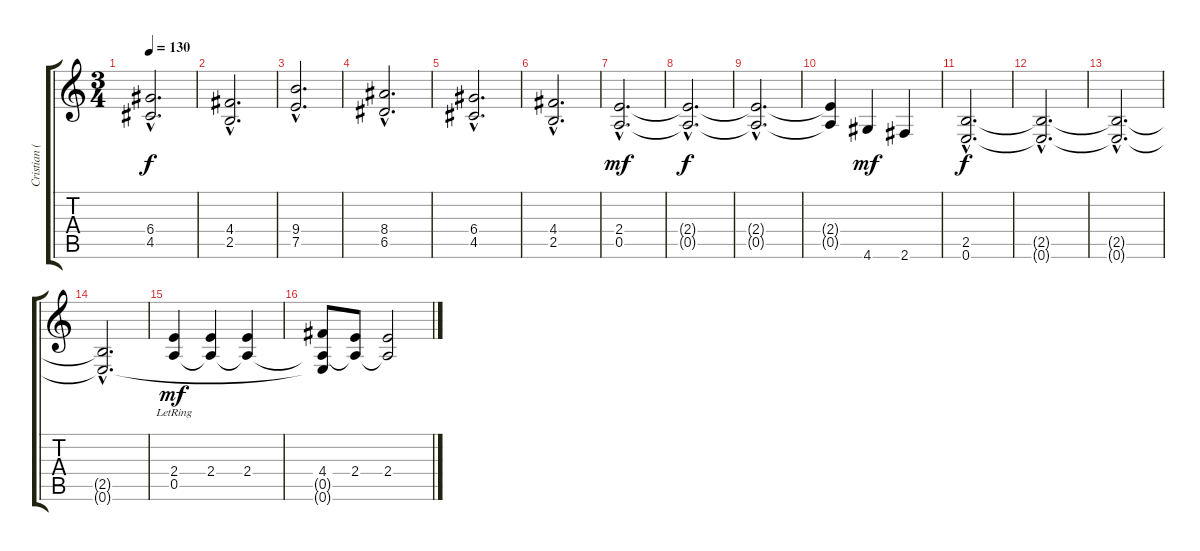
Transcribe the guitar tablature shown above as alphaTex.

\track ("Cristian (guitarra)" "Cristian (") {instrument overdrivenguitar}
\staff {score tabs}
\tuning (E4 B3 G3 D3 A2 E2) {hide}
\ts (3 4)
\tempo 130
\clef g2
\ks c
(6.4{hac} 4.5{hac}).2{d dy f} |
(4.4{hac} 2.5{hac}).2{d} |
(9.4{hac} 7.5{hac}).2{d} |
(8.4{hac} 6.5{hac}).2{d} |
(6.4{hac} 4.5{hac}).2{d} |
(4.4{hac} 2.5{hac}).2{d} |
(2.4{hac} 0.5{hac}).2{d dy mf} |
(2.4{hac t} 0.5{hac t}).2{d dy f} |
(2.4{hac t} 0.5{hac t}).2{d} |
(2.4{t} 0.5{t}).4 4.6.4{dy mf} 2.6.4 |
(2.5{hac} 0.6{hac}).2{d dy f} |
(2.5{hac t} 0.6{hac t}).2{d} |
(2.5{hac t} 0.6{hac t}).2{d} |
(2.5{hac t} 0.6{hac t}).2{d} |
(2.4 0.5{lr}).4{dy mf} (2.4 0.5{t}).4 (2.4 0.5{t}).4 |
(4.4 0.5{t} 0.6{t}).8 (2.4 0.5{t}).8 (2.4 0.5{t}).2
